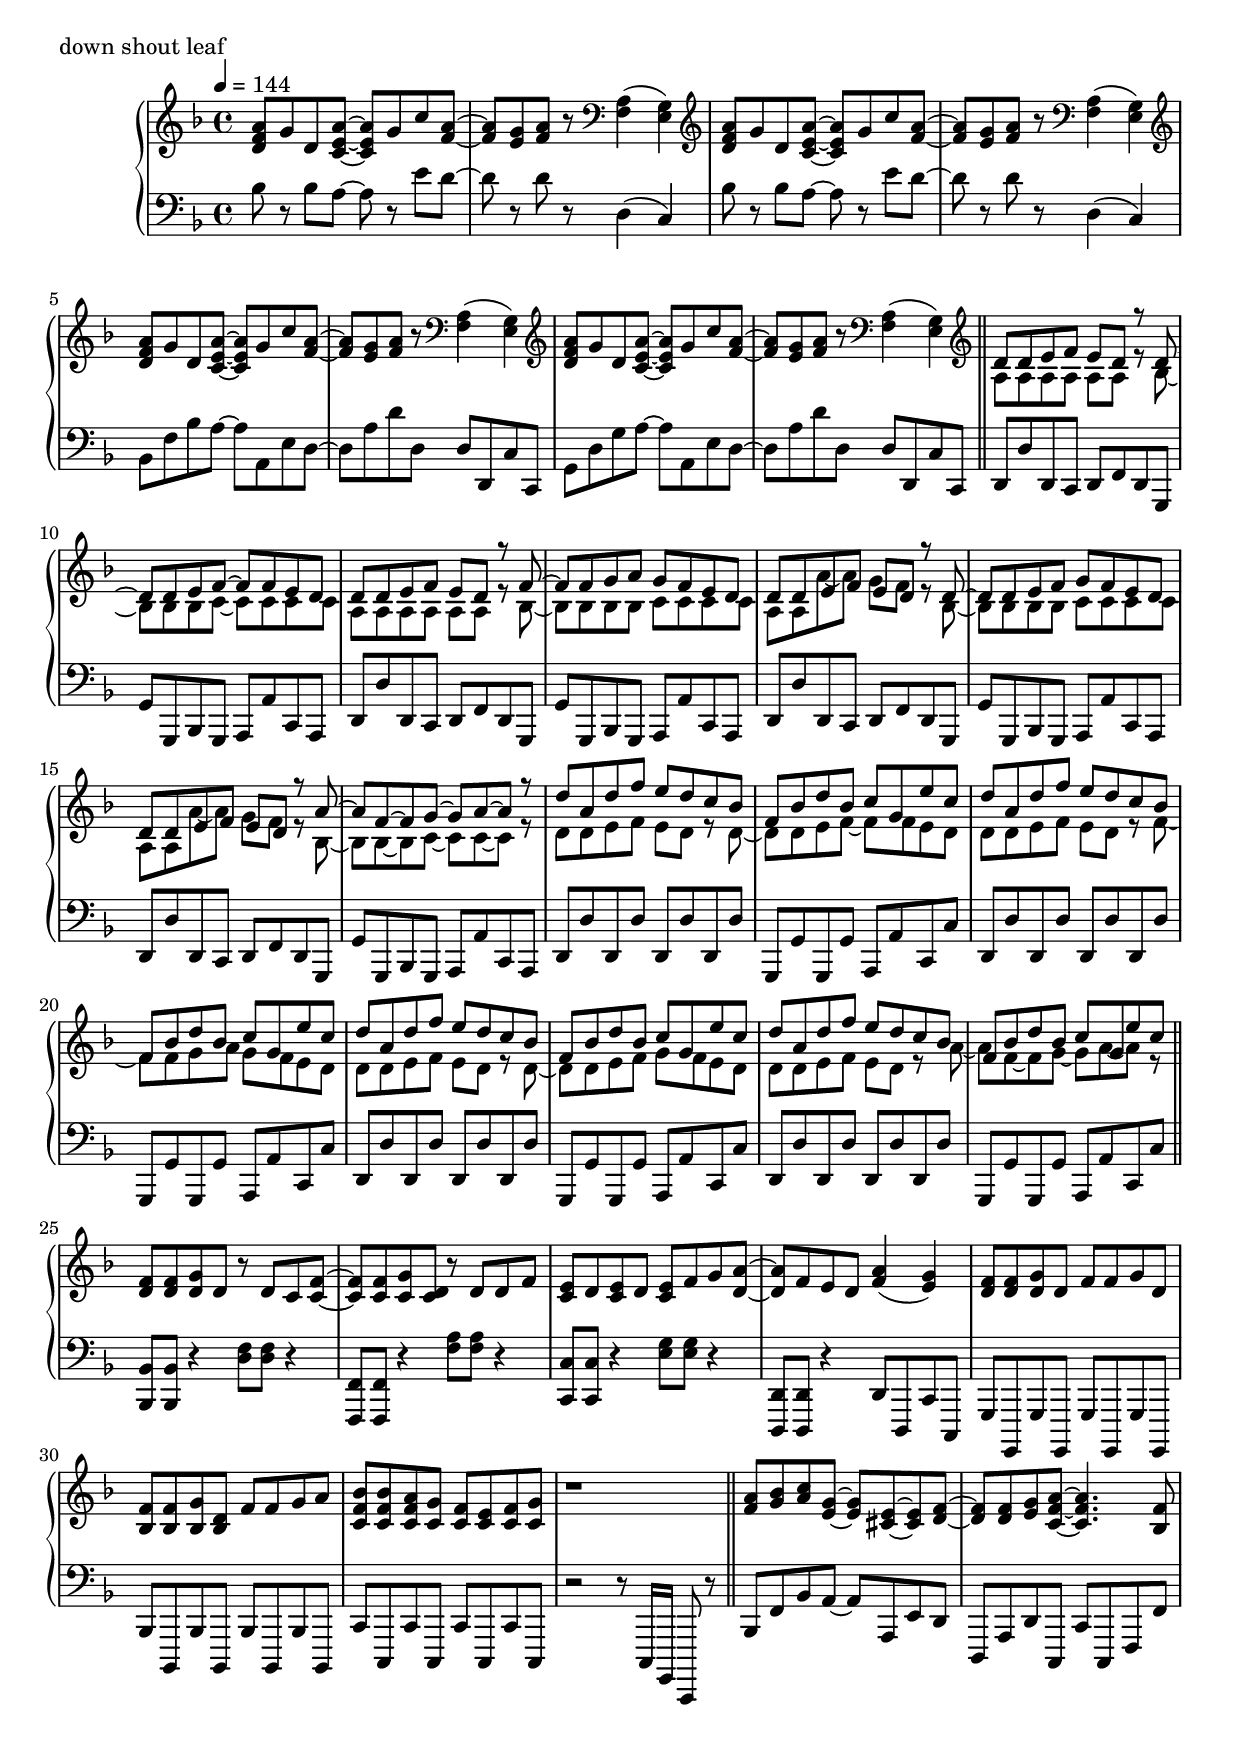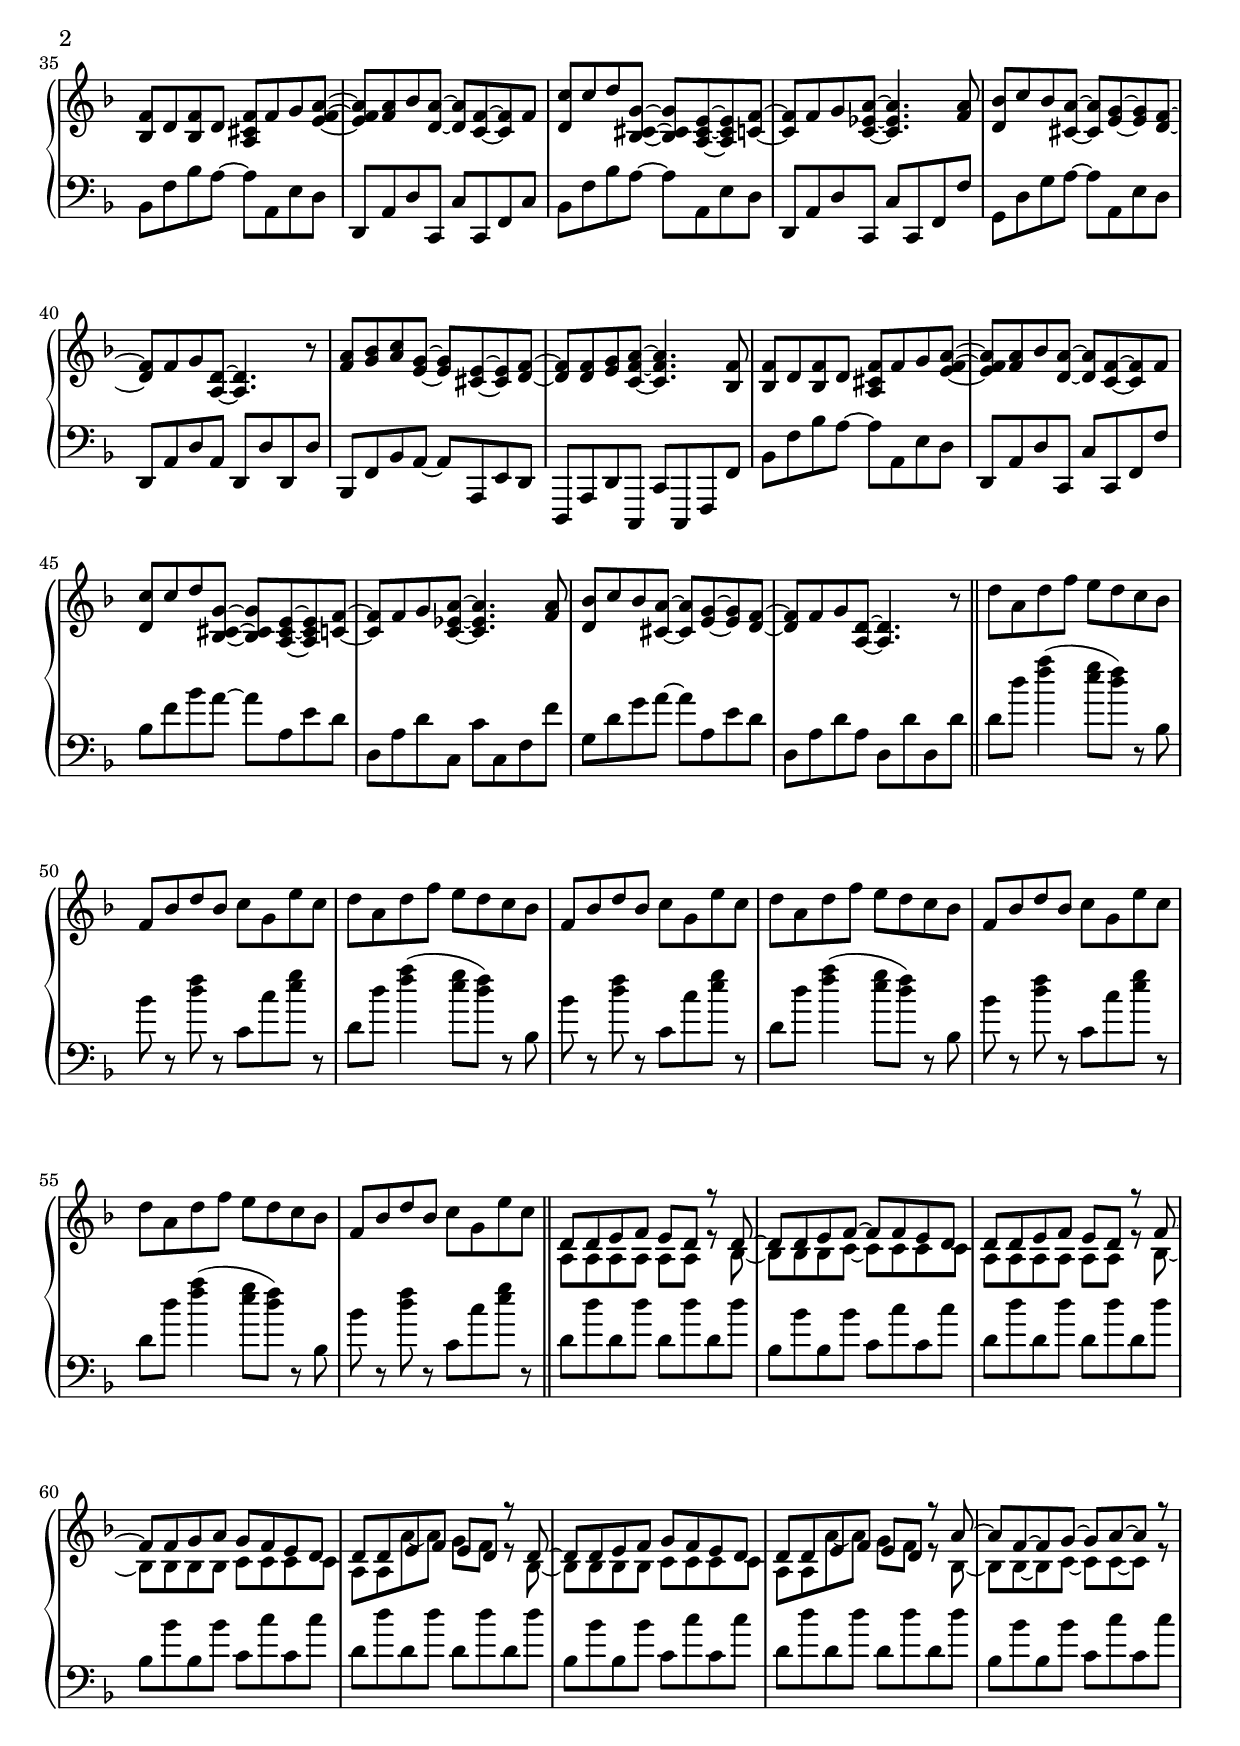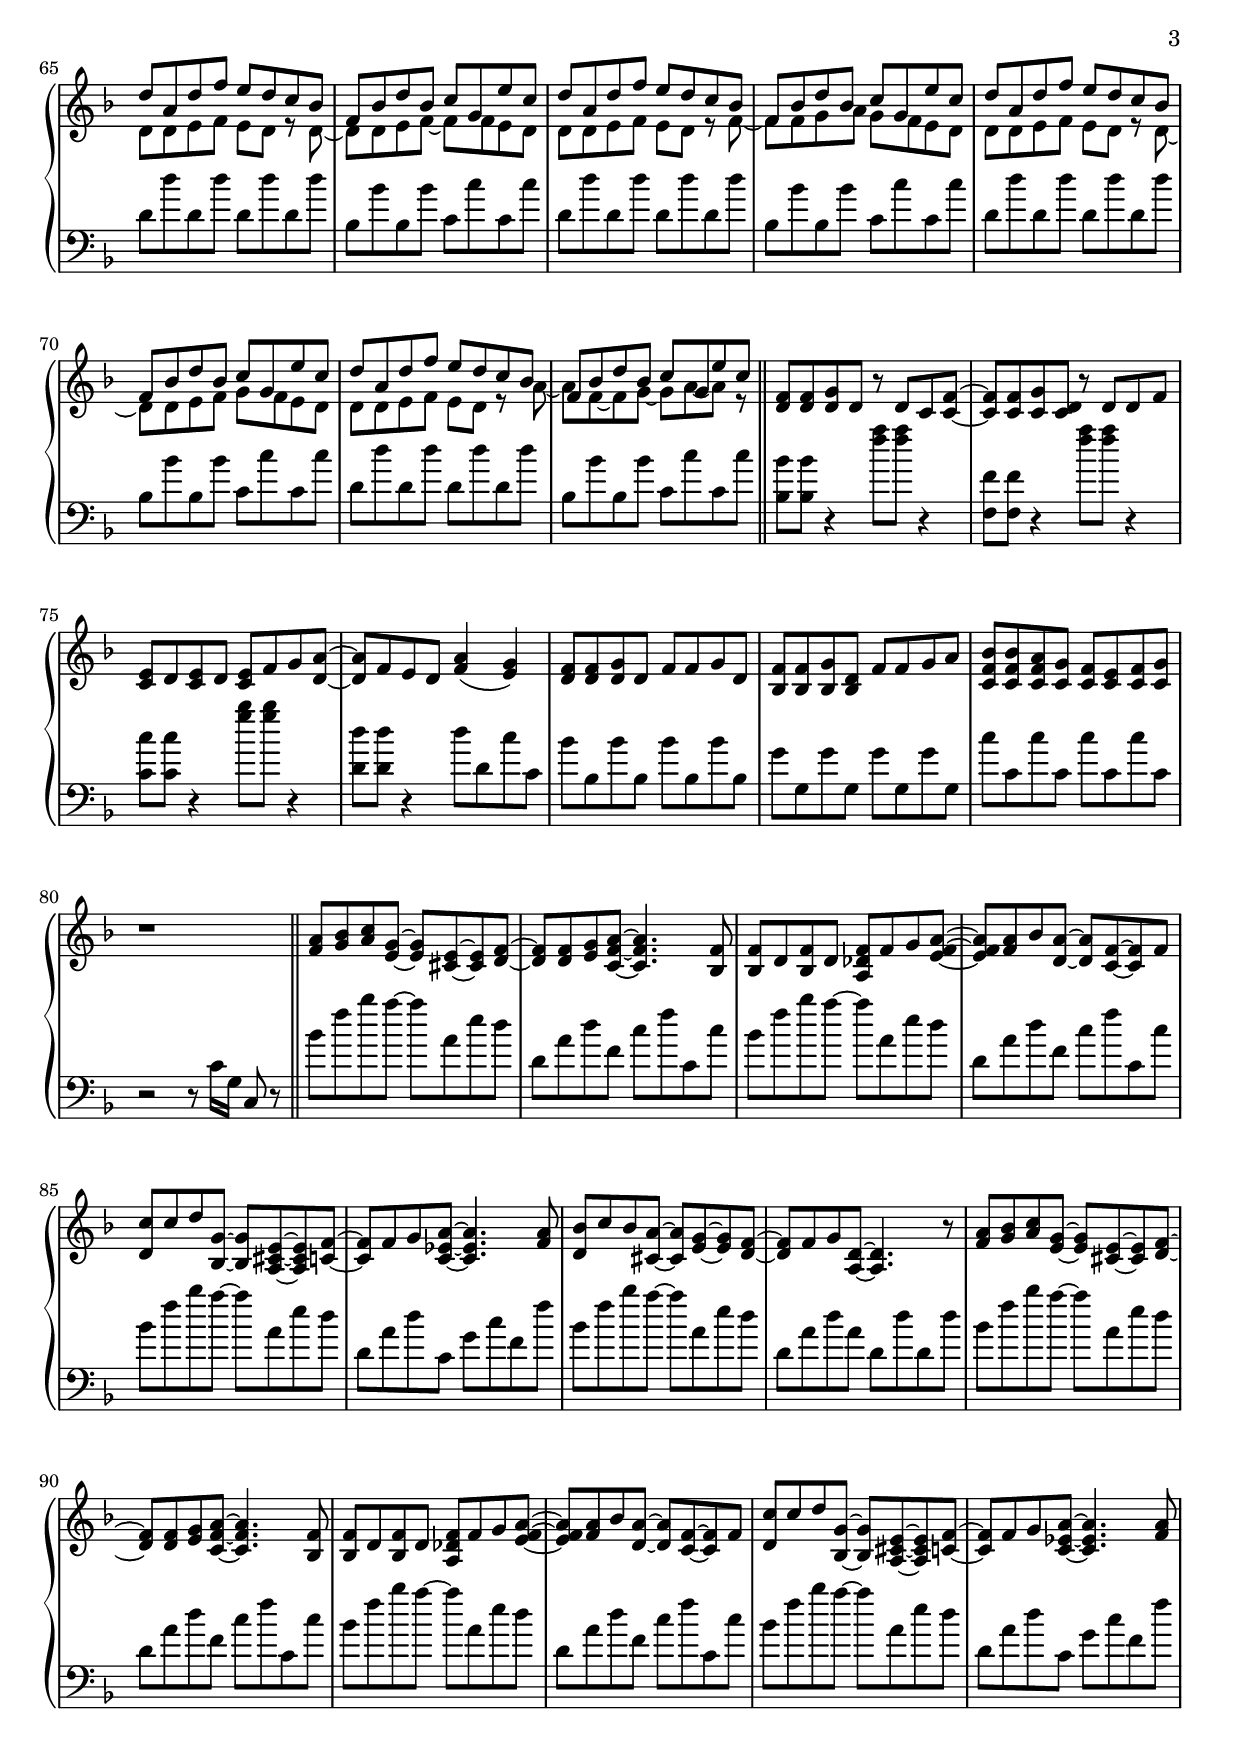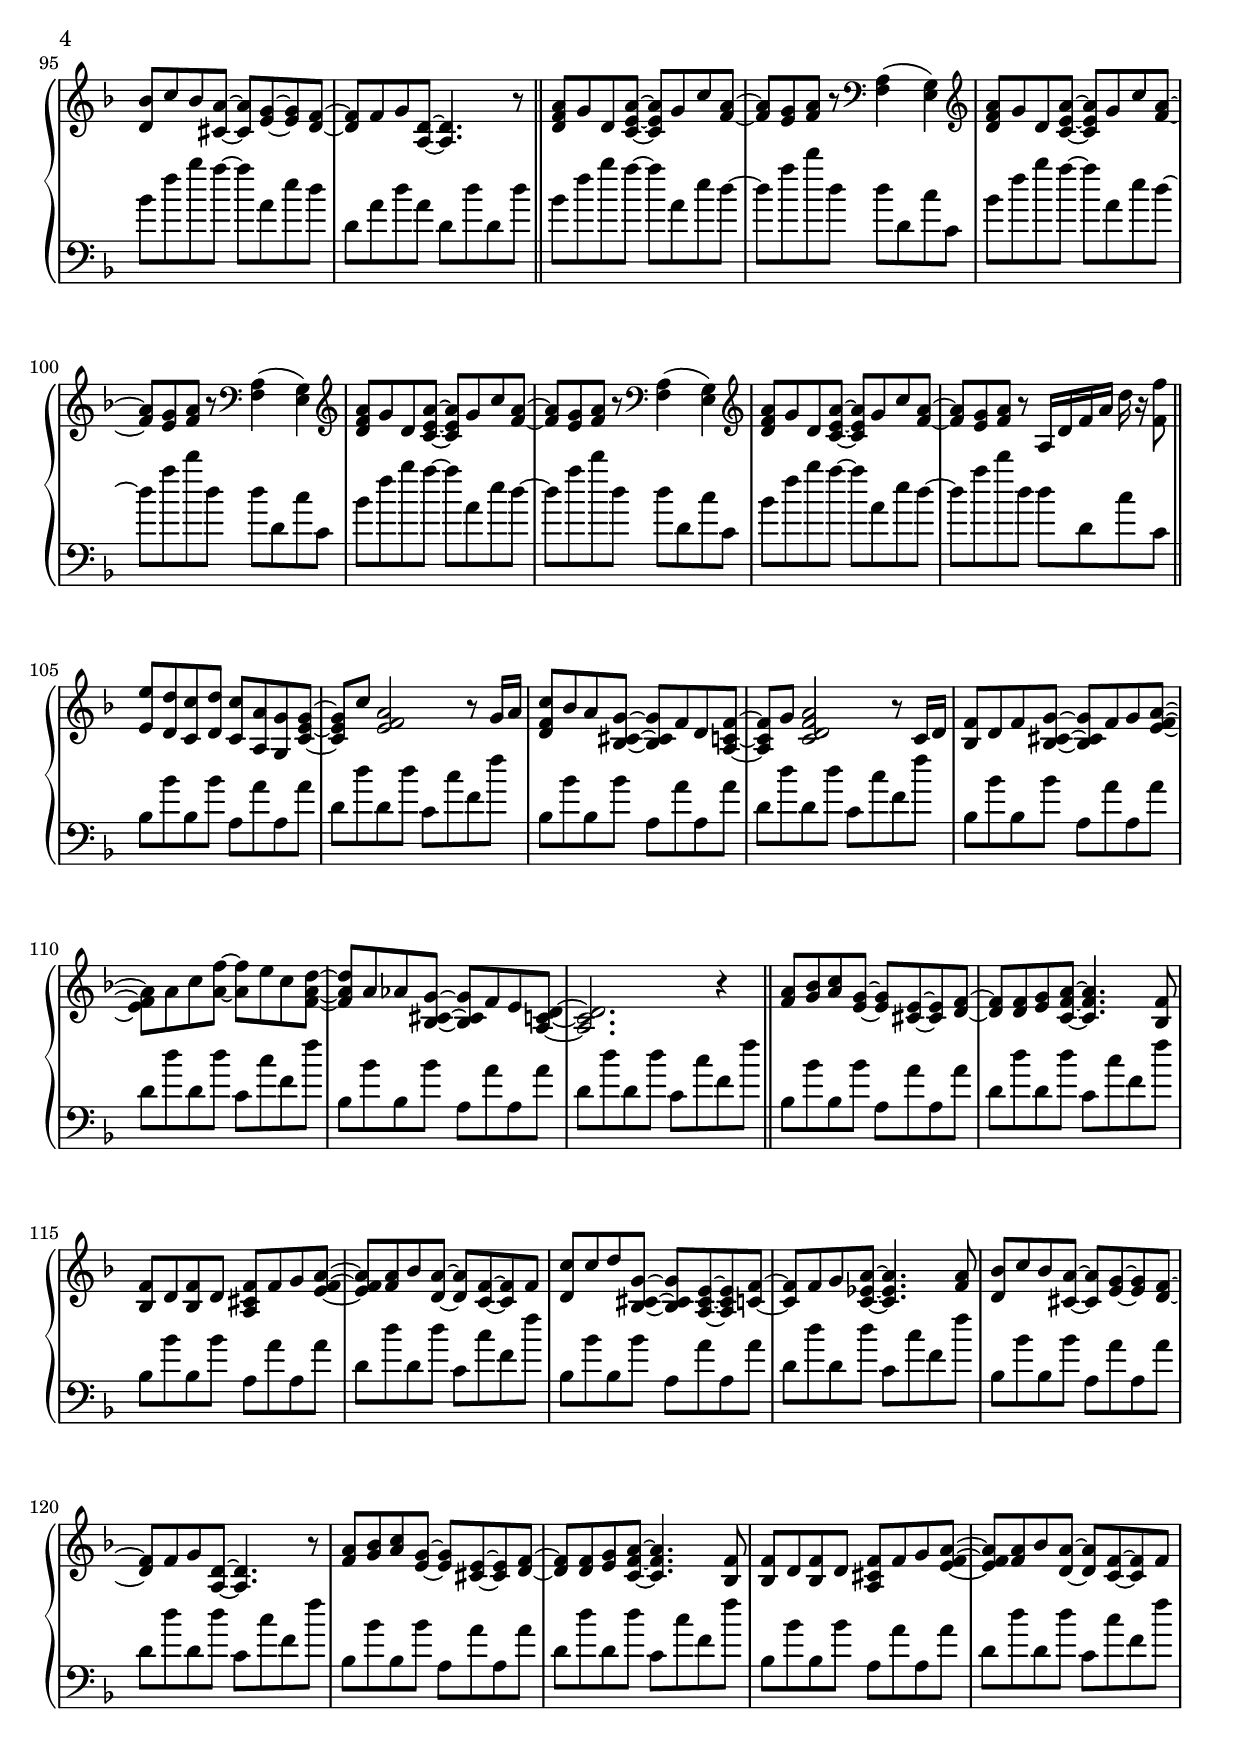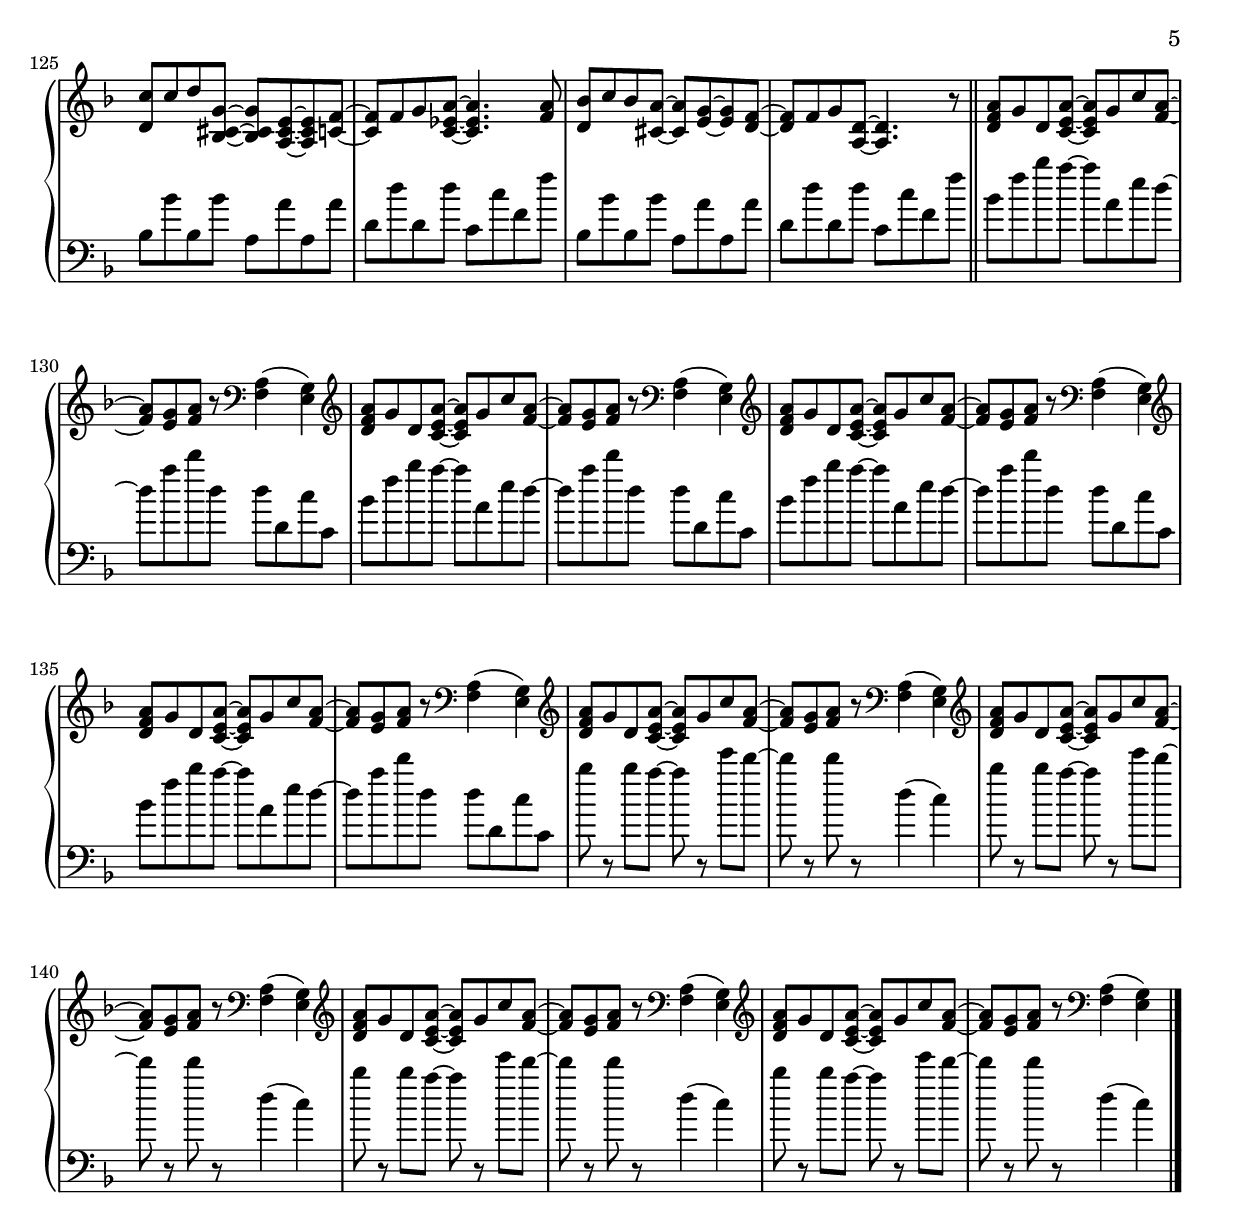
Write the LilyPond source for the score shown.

\version "2.18.2"
% 2020.07.10 - 

\score{
  \new PianoStaff <<
    \new Staff = "up" {
      \clef treble
      \key d \minor
      \time 4/4
      \tempo 4 = 144

      \relative c'' {

	<a f d>8 g d <a' e c>~ <a e c> g c <a f>~ |
	<a f>8 <g e> <a f> r8 \clef bass <a, f>4( <g e>) |
	\clef treble <a' f d>8 g d <a' e c>~ <a e c> g c <a f>~ |
	<a f>8 <g e> <a f> r8 \clef bass <a, f>4( <g e>) |
	\clef treble <a' f d>8 g d <a' e c>~ <a e c> g c <a f>~ |
	<a f>8 <g e> <a f> r8 \clef bass <a, f>4( <g e>) |
	\clef treble <a' f d>8 g d <a' e c>~ <a e c> g c <a f>~ |
	<a f>8 <g e> <a f> r8 \clef bass <a, f>4( <g e>) \bar "||"

	\clef treble
	<< {
		d'8 d e f e d r8 d~ |
		d8 d e f~ f f e d |
		d8 d e f e d r8 f~ |
		f8 f g a g f e d |
		d8 d e f e d r8 d~ |
		d8 d e f g f e d |
		d8 d e f e d r8 a'~ |
		a8 f~ f g~ g a~ a r8 |
		
		d8 a d f e d c bes |
		f8 bes d bes c g e' c |
		d8 a d f e d c bes |
		f8 bes d bes c g e' c |
		d8 a d f e d c bes |
		f8 bes d bes c g e' c |
		d8 a d f e d c bes |
		f8 bes d bes c g e' c
	} \\ {
		a,8 a a a a a r8 bes~ |
		bes8 bes bes c~ c c c c |
		a8 a a a a a r8 bes~ |
		bes8 bes bes bes c c c c |
		a8 a a'~ a g f r8 bes,~ |
		bes8 bes bes bes c c c c |
		a8 a a'~ a g f r8 bes,~ |
		bes8 bes~ bes c~ c c~ c r8 |

		d8 d e f e d r8 d~ |
		d8 d e f~ f f e d |
		d8 d e f e d r8 f~ |
		f8 f g a g f e d |
		d8 d e f e d r8 d~ |
		d8 d e f g f e d |
		d8 d e f e d r8 a'~ |
		a8 f~ f g~ g a~ a r8 	
	} >>
	\bar "||"

	<f d>8 <f d> <g d> d r8 d c <f c>~ |
	<f c>8 <f c> <g c,> <d c> r8 d d f |
	<e c>8 d <e c> d <e c> f g <a d,>~ |
	<a d,>8 f e d <a' f>4( <g e>) |
	<f d>8 <f d> <g d> d f f g d |
	<f bes,>8 <f bes,> <g bes,> <d bes> f f g a |
	<bes f c>8 <bes f c> <a f c> <g c,> <f c> <e c> <f c> <g c,> |
	r1 \bar "||"

	<a f>8 <bes g> <c a> <g e>~ <g e> <e cis>~ <e cis> <f d>~ |
	<f d>8 <f d> <g e> <a f c>~ <a f c>4. <f bes,>8 |
	<f bes,>8 d <f bes,> d <f cis a> f g <a f e>~ |
	<a f e>8 <a f> bes <a d,>~ <a d,> <f c>~ <f c> f |
	<c' d,>8 c d <g, cis, bes>~ <g cis, bes> <e cis a>~ <e cis a> <f c>~ |
	<f c>8 f g <a es c>~ <a es c>4. <a f>8 |
	<bes d,>8 c bes <a cis,>~ <a cis,> <g e>~ <g e> <f d>~ |
	<f d> f g <d a>~ <d a>4. r8 |
	
	<a' f>8 <bes g> <c a> <g e>~ <g e> <e cis>~ <e cis> <f d>~ |
	<f d>8 <f d> <g e> <a f c>~ <a f c>4. <f bes,>8 |
	<f bes,>8 d <f bes,> d <f cis a> f g <a f e>~ |
	<a f e>8 <a f> bes <a d,>~ <a d,> <f c>~ <f c> f |
	<c' d,>8 c d <g, cis, bes>~ <g cis, bes> <e cis a>~ <e cis a> <f c>~ |
	<f c>8 f g <a es c>~ <a es c>4. <a f>8 |
	<bes d,>8 c bes <a cis,>~ <a cis,> <g e>~ <g e> <f d>~ |
	<f d> f g <d a>~ <d a>4. r8 \bar "||"

	d'8 a d f e d c bes |
	f8 bes d bes c g e' c |
	d8 a d f e d c bes |
	f8 bes d bes c g e' c |
	d8 a d f e d c bes |
	f8 bes d bes c g e' c |
	d8 a d f e d c bes |
	f8 bes d bes c g e' c \bar "||"

	<< {
		d,8 d e f e d r8 d~ |
		d8 d e f~ f f e d |
		d8 d e f e d r8 f~ |
		f8 f g a g f e d |
		d8 d e f e d r8 d~ |
		d8 d e f g f e d |
		d8 d e f e d r8 a'~ |
		a8 f~ f g~ g a~ a r8 |
		
		d8 a d f e d c bes |
		f8 bes d bes c g e' c |
		d8 a d f e d c bes |
		f8 bes d bes c g e' c |
		d8 a d f e d c bes |
		f8 bes d bes c g e' c |
		d8 a d f e d c bes |
		f8 bes d bes c g e' c
	} \\ {
		a,8 a a a a a r8 bes~ |
		bes8 bes bes c~ c c c c |
		a8 a a a a a r8 bes~ |
		bes8 bes bes bes c c c c |
		a8 a a'~ a g f r8 bes,~ |
		bes8 bes bes bes c c c c |
		a8 a a'~ a g f r8 bes,~ |
		bes8 bes~ bes c~ c c~ c r8 |

		d8 d e f e d r8 d~ |
		d8 d e f~ f f e d |
		d8 d e f e d r8 f~ |
		f8 f g a g f e d |
		d8 d e f e d r8 d~ |
		d8 d e f g f e d |
		d8 d e f e d r8 a'~ |
		a8 f~ f g~ g a~ a r8 	
	} >>
	\bar "||"

	<f d>8 <f d> <g d> d r8 d c <f c>~ |
	<f c>8 <f c> <g c,> <d c> r8 d d f |
	<e c>8 d <e c> d <e c> f g <a d,>~ |
	<a d,>8 f e d <a' f>4( <g e>) |
	<f d>8 <f d> <g d> d f f g d |
	<f bes,>8 <f bes,> <g bes,> <d bes> f f g a |
	<bes f c>8 <bes f c> <a f c> <g c,> <f c> <e c> <f c> <g c,> |
	r1 \bar "||"

	<a f>8 <bes g> <c a> <g e>~ <g e> <e cis>~ <e cis> <f d>~ |
	<f d>8 <f d> <g e> <a f c>~ <a f c>4. <f bes,>8 |
	<f bes,>8 d <f bes,> d <f des a> f g <a f e>~ |
	<a f e>8 <a f> bes <a d,>~ <a d,> <f c>~ <f c> f |
	<c' d,>8 c d <g, bes,>~ <g bes,> <e cis a>~ <e cis a> <f c>~ |
	<f c>8 f g <a es c>~ <a es c>4. <a f>8 |
	<bes d,>8 c bes <a cis,>~ <a cis,> <g e>~ <g e> <f d>~ |
	<f d> f g <d a>~ <d a>4. r8 |
	
	<a' f>8 <bes g> <c a> <g e>~ <g e> <e cis>~ <e cis> <f d>~ |
	<f d>8 <f d> <g e> <a f c>~ <a f c>4. <f bes,>8 |
	<f bes,>8 d <f bes,> d <f des a> f g <a f e>~ |
	<a f e>8 <a f> bes <a d,>~ <a d,> <f c>~ <f c> f |
	<c' d,>8 c d <g, bes,>~ <g bes,> <e cis a>~ <e cis a> <f c>~ |
	<f c>8 f g <a es c>~ <a es c>4. <a f>8 |
	<bes d,>8 c bes <a cis,>~ <a cis,> <g e>~ <g e> <f d>~ |
	<f d> f g <d a>~ <d a>4. r8 \bar "||"

	<a' f d>8 g d <a' e c>~ <a e c> g c <a f>~ |
	<a f>8 <g e> <a f> r8 \clef bass <a, f>4( <g e>) |
	\clef treble <a' f d>8 g d <a' e c>~ <a e c> g c <a f>~ |
	<a f>8 <g e> <a f> r8 \clef bass <a, f>4( <g e>) |
	\clef treble <a' f d>8 g d <a' e c>~ <a e c> g c <a f>~ |
	<a f>8 <g e> <a f> r8 \clef bass <a, f>4( <g e>) |
	\clef treble <a' f d>8 g d <a' e c>~ <a e c> g c <a f>~ |
	<a f>8 <g e> <a f> r8 a,16 d f a d r16 <f f,>8 \bar "||"

	<e e,>8 <d d,> <c c,> <d d,> <c c,> <a a,> <g g,> <g e c>~ |
	<g e c>8 c <a f e>2 r8 g16 a |
	<c f, d>8 bes a <g cis, bes>~ <g cis, bes> f d <f c a>~ |
	<f c a> g <a f d c>2 r8 c,16 d |
	<f bes,>8 d f <g cis, bes>~ <g cis, bes> f g <a f e>~ |
	<a f e>8 a c <f a,>~ <f a,> e c <d a f>~ |
	<d a f> a aes <g cis, bes>~ <g cis, bes> f e <d c a>~ |
	<d c a>2. r4 \bar "||"
	
	<a' f>8 <bes g> <c a> <g e>~ <g e> <e cis>~ <e cis> <f d>~ |
	<f d>8 <f d> <g e> <a f c>~ <a f c>4. <f bes,>8 |
	<f bes,>8 d <f bes,> d <f cis a> f g <a f e>~ |
	<a f e>8 <a f> bes <a d,>~ <a d,> <f c>~ <f c> f |
	<c' d,>8 c d <g, cis, bes>~ <g cis, bes> <e cis a>~ <e cis a> <f c>~ |
	<f c>8 f g <a es c>~ <a es c>4. <a f>8 |
	<bes d,>8 c bes <a cis,>~ <a cis,> <g e>~ <g e> <f d>~ |
	<f d> f g <d a>~ <d a>4. r8 |
	
	<a' f>8 <bes g> <c a> <g e>~ <g e> <e cis>~ <e cis> <f d>~ |
	<f d>8 <f d> <g e> <a f c>~ <a f c>4. <f bes,>8 |
	<f bes,>8 d <f bes,> d <f cis a> f g <a f e>~ |
	<a f e>8 <a f> bes <a d,>~ <a d,> <f c>~ <f c> f |
	<c' d,>8 c d <g, cis, bes>~ <g cis, bes> <e cis a>~ <e cis a> <f c>~ |
	<f c>8 f g <a es c>~ <a es c>4. <a f>8 |
	<bes d,>8 c bes <a cis,>~ <a cis,> <g e>~ <g e> <f d>~ |
	<f d> f g <d a>~ <d a>4. r8 \bar "||"
	
	\clef treble <a' f d>8 g d <a' e c>~ <a e c> g c <a f>~ |
	<a f>8 <g e> <a f> r8 \clef bass <a, f>4( <g e>) |
	\clef treble <a' f d>8 g d <a' e c>~ <a e c> g c <a f>~ |
	<a f>8 <g e> <a f> r8 \clef bass <a, f>4( <g e>) |
	\clef treble <a' f d>8 g d <a' e c>~ <a e c> g c <a f>~ |
	<a f>8 <g e> <a f> r8 \clef bass <a, f>4( <g e>) |
	\clef treble <a' f d>8 g d <a' e c>~ <a e c> g c <a f>~ |
	<a f>8 <g e> <a f> r8 \clef bass <a, f>4( <g e>) |
	
	\clef treble <a' f d>8 g d <a' e c>~ <a e c> g c <a f>~ |
	<a f>8 <g e> <a f> r8 \clef bass <a, f>4( <g e>) |
	\clef treble <a' f d>8 g d <a' e c>~ <a e c> g c <a f>~ |
	<a f>8 <g e> <a f> r8 \clef bass <a, f>4( <g e>) |
	\clef treble <a' f d>8 g d <a' e c>~ <a e c> g c <a f>~ |
	<a f>8 <g e> <a f> r8 \clef bass <a, f>4( <g e>) |
	\clef treble <a' f d>8 g d <a' e c>~ <a e c> g c <a f>~ |
	<a f>8 <g e> <a f> r8 \clef bass <a, f>4( <g e>) |	
	
	\bar "|."

      }
    }

    \new Staff = "down" {
      \clef bass
      \key d \minor
      \time 4/4
      \tempo 4 = 144

      \relative c' {

	bes8 r8 bes a~ a r8 e' d~ |
	d8 r8 d8 r8 d,4( c) |
	bes'8 r8 bes a~ a r8 e' d~ |
	d8 r8 d8 r8 d,4( c) |
	bes8 f' bes a~ a a, e' d~ |
	d8 a' d d, d d, c' c, |
	g'8 d' g a~ a a, e' d~ |
	d8 a' d d, d d, c' c, \bar "||"
	
	d8 d' d, c d f d g, |
	g'8 g, bes g a a' c, a |
	d8 d' d, c d f d g, |
	g'8 g, bes g a a' c, a |
	d8 d' d, c d f d g, |
	g'8 g, bes g a a' c, a |
	d8 d' d, c d f d g, |
	g'8 g, bes g a a' c, a |

	d8 d' d, d' d, d' d, d' |
	g,,8 g' g, g' a, a' c, c' |
	d,8 d' d, d' d, d' d, d' |
	g,,8 g' g, g' a, a' c, c' |
	d,8 d' d, d' d, d' d, d' |
	g,,8 g' g, g' a, a' c, c' |
	d,8 d' d, d' d, d' d, d' |
	g,,8 g' g, g' a, a' c, c' \bar "||"

	<bes bes,>8 <bes bes,> r4 <f' d>8 <f d> r4 |
	<f, f,>8 <f f,> r4 <a' f>8 <a f> r4 |
	<c, c,>8 <c c,> r4 <g' e>8 <g e> r4 |
	<d, d,>8 <d d,> r4 d8 d, c' c, |
	g'8 g, g' g, g' g, g' g, |
	bes'8 bes, bes' bes, bes' bes, bes' bes, |
	c'8 c, c' c, c' c, c' c, |
	r2 r8 c16 g c,8 r8 \bar "||"

	bes''8 f' bes a~ a a, e' d |
	d,8 a' d c, c' c, f f' |
	bes8 f' bes a~ a a, e' d |
	d,8 a' d c, c' c, f c' |
	bes8 f' bes a~ a a, e' d |
	d,8 a' d c, c' c, f f' |
	g,8 d' g a~ a a, e' d |
	d,8 a' d a d, d' d, d' |
	
	bes,8 f' bes a~ a a, e' d |
	d,8 a' d c, c' c, f f' |
	bes8 f' bes a~ a a, e' d |
	d,8 a' d c, c' c, f f' |
	bes8 f' bes a~ a a, e' d |
	d,8 a' d c, c' c, f f' |
	g,8 d' g a~ a a, e' d |
	d,8 a' d a d, d' d, d' \bar "||"

	d8 d' <a' f>4( <g e>8 <f d>) r8 bes,, |
	bes'8 r8 <f' d>8 r8 c, c' <g' e> r8 |
	d,8 d' <a' f>4( <g e>8 <f d>) r8 bes,, |
	bes'8 r8 <f' d>8 r8 c, c' <g' e> r8 |
	d,8 d' <a' f>4( <g e>8 <f d>) r8 bes,, |
	bes'8 r8 <f' d>8 r8 c, c' <g' e> r8 |
	d,8 d' <a' f>4( <g e>8 <f d>) r8 bes,, |
	bes'8 r8 <f' d>8 r8 c, c' <g' e> r8 \bar "||"
	
	d,8 d' d, d' d, d' d, d' |
	bes,8 bes' bes, bes' c, c' c, c' |
	d,8 d' d, d' d, d' d, d' |
	bes,8 bes' bes, bes' c, c' c, c' |
	d,8 d' d, d' d, d' d, d' |
	bes,8 bes' bes, bes' c, c' c, c' |
	d,8 d' d, d' d, d' d, d' |
	bes,8 bes' bes, bes' c, c' c, c' |

	d,8 d' d, d' d, d' d, d' |
	bes,8 bes' bes, bes' c, c' c, c' |
	d,8 d' d, d' d, d' d, d' |
	bes,8 bes' bes, bes' c, c' c, c' |
	d,8 d' d, d' d, d' d, d' |
	bes,8 bes' bes, bes' c, c' c, c' |
	d,8 d' d, d' d, d' d, d' |
	bes,8 bes' bes, bes' c, c' c, c' \bar "||"

	<bes bes,>8 <bes bes,> r4 <a' f>8 <a f> r4 |
	<f, f,>8 <f f,> r4 <a' f>8 <a f> r4 |
	<c, c,>8 <c c,> r4 <bes' g>8 <bes g> r4 |
	<d, d,>8 <d d,> r4 d8 d, c' c, |
	bes'8 bes, bes' bes, bes' bes, bes' bes, |
	g'8 g, g' g, g' g, g' g, |
	c'8 c, c' c, c' c, c' c, |
	r2 r8 c16 g c,8 r8 \bar "||"

	bes''8 f' bes a~ a a, e' d |
	d,8 a' d f, c' f c, c' |
	bes8 f' bes a~ a a, e' d |
	d,8 a' d f, c' f c, c' |
	bes8 f' bes a~ a a, e' d |
	d,8 a' d c, g' c f, f' |
	bes,8 f' bes a~ a a, e' d |
	d,8 a' d a d, d' d, d' |
	
	bes8 f' bes a~ a a, e' d |
	d,8 a' d f, c' f c, c' |
	bes8 f' bes a~ a a, e' d |
	d,8 a' d f, c' f c, c' |
	bes8 f' bes a~ a a, e' d |
	d,8 a' d c, g' c f, f' |
	bes,8 f' bes a~ a a, e' d |
	d,8 a' d a d, d' d, d' \bar "||"

	bes8 f' bes a~ a a, e' d~ |
	d8 a' d d, d d, c' c, |
	bes'8 f' bes a~ a a, e' d~ |
	d8 a' d d, d d, c' c, |
	bes'8 f' bes a~ a a, e' d~ |
	d8 a' d d, d d, c' c, |
	bes'8 f' bes a~ a a, e' d~ |
	d8 a' d d, d d, c' c, \bar "||"

	bes8 bes' bes, bes' a, a' a, a' |
	d,8 d' d, d' c, c' f, f' |
	bes,,8 bes' bes, bes' a, a' a, a' |
	d,8 d' d, d' c, c' f, f' |
	bes,,8 bes' bes, bes' a, a' a, a' |
	d,8 d' d, d' c, c' f, f' |
	bes,,8 bes' bes, bes' a, a' a, a' |
	d,8 d' d, d' c, c' f, f' \bar "||"

	bes,,8 bes' bes, bes' a, a' a, a' |
	d,8 d' d, d' c, c' f, f' |
	bes,,8 bes' bes, bes' a, a' a, a' |
	d,8 d' d, d' c, c' f, f' |
	bes,,8 bes' bes, bes' a, a' a, a' |
	d,8 d' d, d' c, c' f, f' |
	bes,,8 bes' bes, bes' a, a' a, a' |
	d,8 d' d, d' c, c' f, f' |
	bes,,8 bes' bes, bes' a, a' a, a' |
	d,8 d' d, d' c, c' f, f' |
	bes,,8 bes' bes, bes' a, a' a, a' |
	d,8 d' d, d' c, c' f, f' |
	bes,,8 bes' bes, bes' a, a' a, a' |
	d,8 d' d, d' c, c' f, f' |
	bes,,8 bes' bes, bes' a, a' a, a' |
	d,8 d' d, d' c, c' f, f' \bar "||"

	bes,8 f' bes a~ a a, e' d~ |
	d8 a' d d, d d, c' c, |
	bes'8 f' bes a~ a a, e' d~ |
	d8 a' d d, d d, c' c, |
	bes'8 f' bes a~ a a, e' d~ |
	d8 a' d d, d d, c' c, |
	bes'8 f' bes a~ a a, e' d~ |
	d8 a' d d, d d, c' c, |

	bes''8 r8 bes a~ a r8 e' d~ |
	d8 r8 d8 r8 d,4( c) |
	bes'8 r8 bes a~ a r8 e' d~ |
	d8 r8 d8 r8 d,4( c) |
	bes'8 r8 bes a~ a r8 e' d~ |
	d8 r8 d8 r8 d,4( c) |
	bes'8 r8 bes a~ a r8 e' d~ |
	d8 r8 d8 r8 d,4( c) \bar "|."

      }
    }
  >>
  \header {
    piece = "down shout leaf"
  }

  \layout { }
  \midi { }

}
